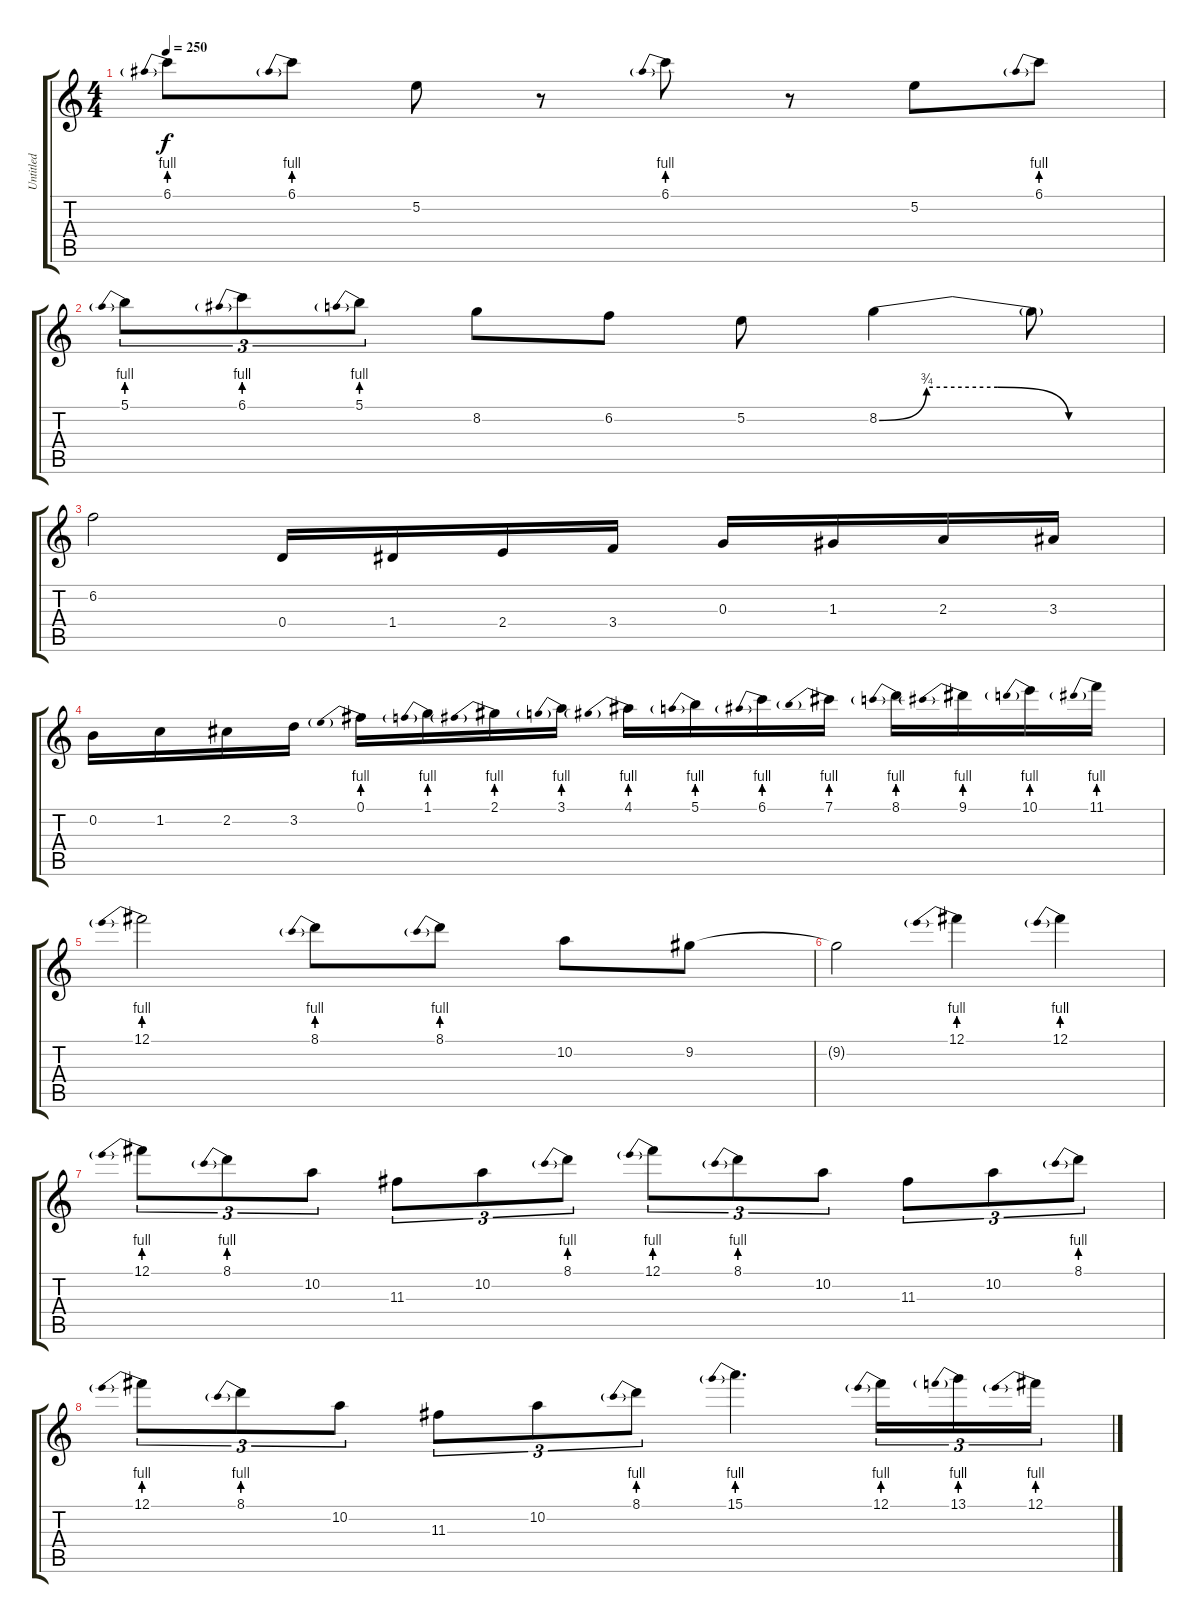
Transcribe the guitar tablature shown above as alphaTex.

\track ("Untitled" "Untitled") {instrument acousticguitarsteel}
\staff {score tabs}
\tuning (E4 B3 G3 D3 A2 E2) {hide}
\ts (4 4)
\tempo 250
\clef g2
\ks c
6.1{be (prebend 0 4 60 4)}.8{dy f} 6.1{be (prebend 0 4 60 4)}.8 5.2.8 r.8 6.1{be (prebend 0 4 60 4)}.8 r.8 5.2.8 6.1{be (prebend 0 4 60 4)}.8 |
5.1{be (prebend 0 4 60 4)}.8{tu (3 2)} 6.1{be (prebend 0 4 60 4)}.8{tu (3 2)} 5.1{be (prebend 0 4 60 4)}.8{tu (3 2)} 8.2.8 6.2.8 5.2.8 8.2{be (custom 0 0 10 3 25 3 40 0 60 0)}.4 8.2{t}.8 |
6.2.2 0.4.16 1.4.16 2.4.16 3.4.16 0.3.16 1.3.16 2.3.16 3.3.16 |
0.2.16 1.2.16 2.2.16 3.2.16 0.1{be (prebend 0 4 60 4)}.16 1.1{be (prebend 0 4 60 4)}.16 2.1{be (prebend 0 4 60 4)}.16 3.1{be (prebend 0 4 60 4)}.16 4.1{be (prebend 0 4 60 4)}.16 5.1{be (prebend 0 4 60 4)}.16 6.1{be (prebend 0 4 60 4)}.16 7.1{be (prebend 0 4 60 4)}.16 8.1{be (prebend 0 4 60 4)}.16 9.1{be (prebend 0 4 60 4)}.16 10.1{be (prebend 0 4 60 4)}.16 11.1{be (prebend 0 4 60 4)}.16 |
12.1{be (prebend 0 4 60 4)}.2 8.1{be (prebend 0 4 60 4)}.8 8.1{be (prebend 0 4 60 4)}.8 10.2.8 9.2.8 |
9.2{t}.2 12.1{be (prebend 0 4 60 4)}.4 12.1{be (prebend 0 4 60 4)}.4 |
12.1{be (prebend 0 4 60 4)}.8{tu (3 2)} 8.1{be (prebend 0 4 60 4)}.8{tu (3 2)} 10.2.8{tu (3 2)} 11.3.8{tu (3 2)} 10.2.8{tu (3 2)} 8.1{be (prebend 0 4 60 4)}.8{tu (3 2)} 12.1{be (prebend 0 4 60 4)}.8{tu (3 2)} 8.1{be (prebend 0 4 60 4)}.8{tu (3 2)} 10.2.8{tu (3 2)} 11.3.8{tu (3 2)} 10.2.8{tu (3 2)} 8.1{be (prebend 0 4 60 4)}.8{tu (3 2)} |
12.1{be (prebend 0 4 60 4)}.8{tu (3 2)} 8.1{be (prebend 0 4 60 4)}.8{tu (3 2)} 10.2.8{tu (3 2)} 11.3.8{tu (3 2)} 10.2.8{tu (3 2)} 8.1{be (prebend 0 4 60 4)}.8{tu (3 2)} 15.1{be (prebend 0 4 60 4)}.4{d} 12.1{be (prebend 0 4 60 4)}.16{tu (3 2)} 13.1{be (prebend 0 4 60 4)}.16{tu (3 2)} 12.1{be (prebend 0 4 60 4)}.16{tu (3 2)}
